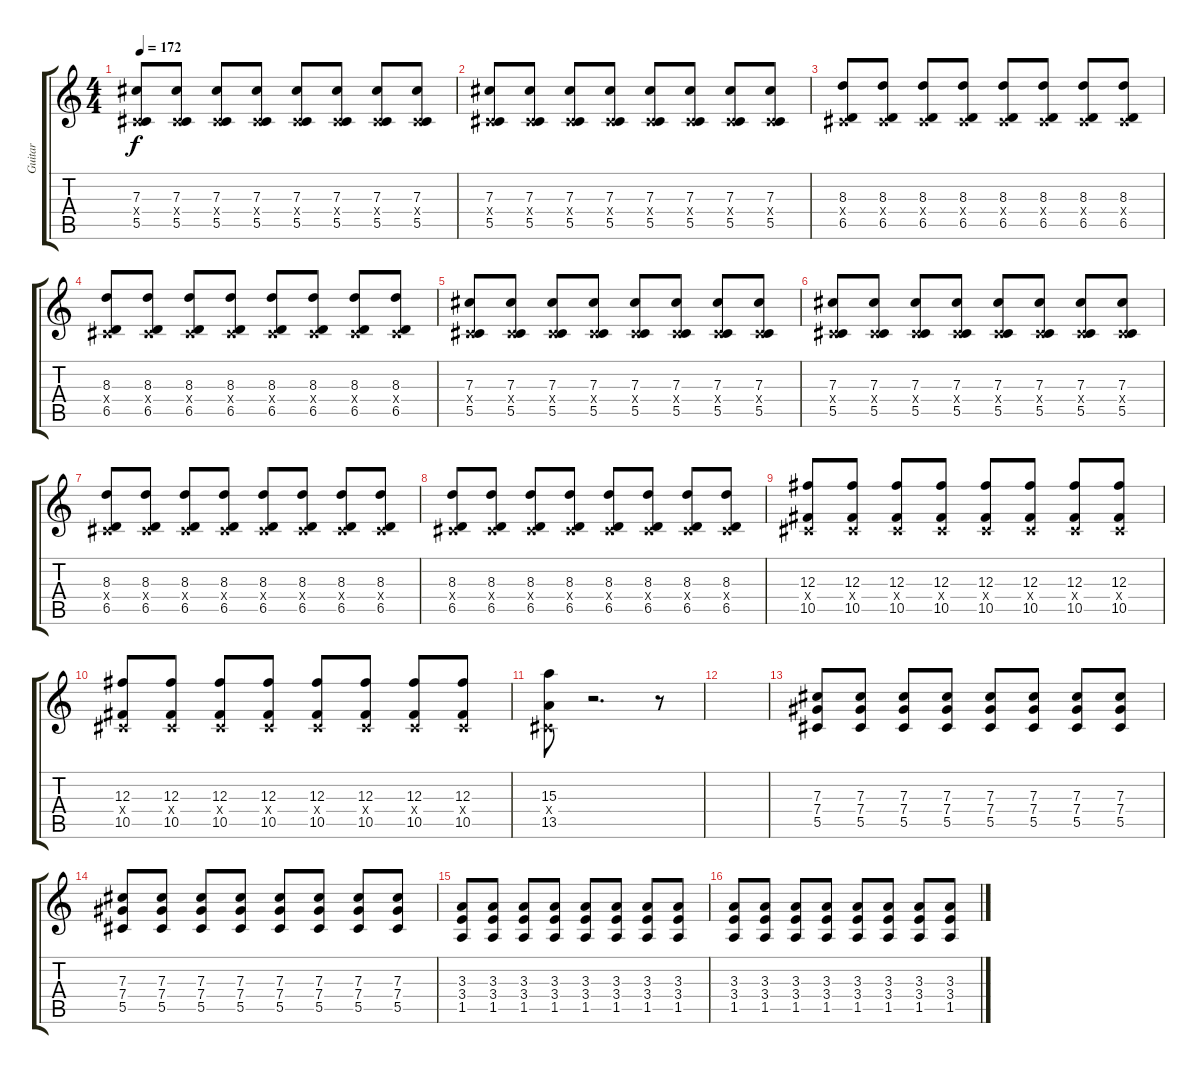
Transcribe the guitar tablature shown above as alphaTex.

\track ("Guitar" "Guitar") {instrument distortionguitar}
\staff {score tabs}
\tuning (Eb4 Bb3 Gb3 Db3 Ab2 Db2) {hide}
\ts (4 4)
\tempo 172
\clef g2
\ks c
(7.3 0.4{x} 5.5).8{dy f} (7.3 0.4{x} 5.5).8 (7.3 0.4{x} 5.5).8 (7.3 0.4{x} 5.5).8 (7.3 0.4{x} 5.5).8 (7.3 0.4{x} 5.5).8 (7.3 0.4{x} 5.5).8 (7.3 0.4{x} 5.5).8 |
(7.3 0.4{x} 5.5).8 (7.3 0.4{x} 5.5).8 (7.3 0.4{x} 5.5).8 (7.3 0.4{x} 5.5).8 (7.3 0.4{x} 5.5).8 (7.3 0.4{x} 5.5).8 (7.3 0.4{x} 5.5).8 (7.3 0.4{x} 5.5).8 |
(8.3 0.4{x} 6.5).8 (8.3 0.4{x} 6.5).8 (8.3 0.4{x} 6.5).8 (8.3 0.4{x} 6.5).8 (8.3 0.4{x} 6.5).8 (8.3 0.4{x} 6.5).8 (8.3 0.4{x} 6.5).8 (8.3 0.4{x} 6.5).8 |
(8.3 0.4{x} 6.5).8 (8.3 0.4{x} 6.5).8 (8.3 0.4{x} 6.5).8 (8.3 0.4{x} 6.5).8 (8.3 0.4{x} 6.5).8 (8.3 0.4{x} 6.5).8 (8.3 0.4{x} 6.5).8 (8.3 0.4{x} 6.5).8 |
(7.3 0.4{x} 5.5).8 (7.3 0.4{x} 5.5).8 (7.3 0.4{x} 5.5).8 (7.3 0.4{x} 5.5).8 (7.3 0.4{x} 5.5).8 (7.3 0.4{x} 5.5).8 (7.3 0.4{x} 5.5).8 (7.3 0.4{x} 5.5).8 |
(7.3 0.4{x} 5.5).8 (7.3 0.4{x} 5.5).8 (7.3 0.4{x} 5.5).8 (7.3 0.4{x} 5.5).8 (7.3 0.4{x} 5.5).8 (7.3 0.4{x} 5.5).8 (7.3 0.4{x} 5.5).8 (7.3 0.4{x} 5.5).8 |
(8.3 0.4{x} 6.5).8 (8.3 0.4{x} 6.5).8 (8.3 0.4{x} 6.5).8 (8.3 0.4{x} 6.5).8 (8.3 0.4{x} 6.5).8 (8.3 0.4{x} 6.5).8 (8.3 0.4{x} 6.5).8 (8.3 0.4{x} 6.5).8 |
(8.3 0.4{x} 6.5).8 (8.3 0.4{x} 6.5).8 (8.3 0.4{x} 6.5).8 (8.3 0.4{x} 6.5).8 (8.3 0.4{x} 6.5).8 (8.3 0.4{x} 6.5).8 (8.3 0.4{x} 6.5).8 (8.3 0.4{x} 6.5).8 |
(12.3 0.4{x} 10.5).8 (12.3 0.4{x} 10.5).8 (12.3 0.4{x} 10.5).8 (12.3 0.4{x} 10.5).8 (12.3 0.4{x} 10.5).8 (12.3 0.4{x} 10.5).8 (12.3 0.4{x} 10.5).8 (12.3 0.4{x} 10.5).8 |
(12.3 0.4{x} 10.5).8 (12.3 0.4{x} 10.5).8 (12.3 0.4{x} 10.5).8 (12.3 0.4{x} 10.5).8 (12.3 0.4{x} 10.5).8 (12.3 0.4{x} 10.5).8 (12.3 0.4{x} 10.5).8 (12.3 0.4{x} 10.5).8 |
(15.3 0.4{x} 13.5).8 r.2{d} r.8 |
|
(7.3 7.4 5.5).8{instrument distortionguitar} (7.3 7.4 5.5).8 (7.3 7.4 5.5).8 (7.3 7.4 5.5).8 (7.3 7.4 5.5).8 (7.3 7.4 5.5).8 (7.3 7.4 5.5).8 (7.3 7.4 5.5).8 |
(7.3 7.4 5.5).8 (7.3 7.4 5.5).8 (7.3 7.4 5.5).8 (7.3 7.4 5.5).8 (7.3 7.4 5.5).8 (7.3 7.4 5.5).8 (7.3 7.4 5.5).8 (7.3 7.4 5.5).8 |
(3.3 3.4 1.5).8 (3.3 3.4 1.5).8 (3.3 3.4 1.5).8 (3.3 3.4 1.5).8 (3.3 3.4 1.5).8 (3.3 3.4 1.5).8 (3.3 3.4 1.5).8 (3.3 3.4 1.5).8 |
(3.3 3.4 1.5).8 (3.3 3.4 1.5).8 (3.3 3.4 1.5).8 (3.3 3.4 1.5).8 (3.3 3.4 1.5).8 (3.3 3.4 1.5).8 (3.3 3.4 1.5).8 (3.3 3.4 1.5).8
